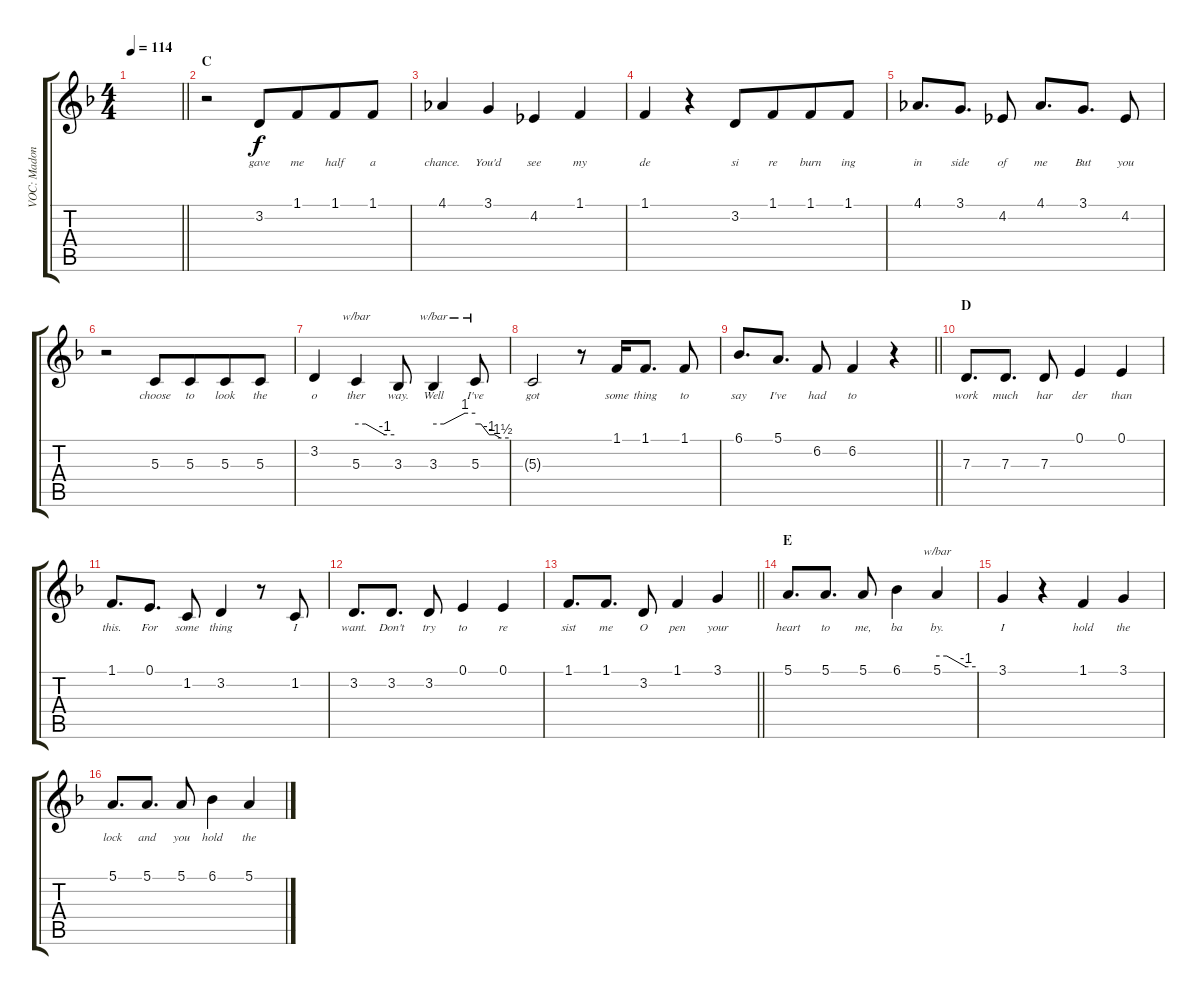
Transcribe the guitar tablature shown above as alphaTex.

\track ("VOC: Madonna" "VOC: Madon") {instrument tenorsax}
\staff {score tabs}
\tuning (E4 B3 G3 D3 A2 E2) {hide}
\ts (4 4)
\tempo 114
\clef g2
\barLineRight lightlight
\ks f
|
\section ("" "C")
r.2 3.2.8{lyrics (0 "gave") lyrics (1 "") lyrics (2 "") lyrics (3 "") lyrics (4 "")} 1.1.8{lyrics (0 "me") lyrics (1 "") lyrics (2 "") lyrics (3 "") lyrics (4 "") beam merge} 1.1.8{lyrics (0 "half") lyrics (1 "") lyrics (2 "") lyrics (3 "") lyrics (4 "")} 1.1.8{lyrics (0 "a") lyrics (1 "") lyrics (2 "") lyrics (3 "") lyrics (4 "")} |
4.1.4{lyrics (0 "chance.") lyrics (1 "") lyrics (2 "") lyrics (3 "") lyrics (4 "")} 3.1.4{lyrics (0 "You'd") lyrics (1 "") lyrics (2 "") lyrics (3 "") lyrics (4 "")} 4.2.4{lyrics (0 "see") lyrics (1 "") lyrics (2 "") lyrics (3 "") lyrics (4 "")} 1.1.4{lyrics (0 "my") lyrics (1 "") lyrics (2 "") lyrics (3 "") lyrics (4 "")} |
1.1.4{lyrics (0 "de") lyrics (1 "") lyrics (2 "") lyrics (3 "") lyrics (4 "")} r.4 3.2.8{lyrics (0 "si") lyrics (1 "") lyrics (2 "") lyrics (3 "") lyrics (4 "")} 1.1.8{lyrics (0 "re") lyrics (1 "") lyrics (2 "") lyrics (3 "") lyrics (4 "") beam merge} 1.1.8{lyrics (0 "burn") lyrics (1 "") lyrics (2 "") lyrics (3 "") lyrics (4 "")} 1.1.8{lyrics (0 "ing") lyrics (1 "") lyrics (2 "") lyrics (3 "") lyrics (4 "")} |
4.1.8{d lyrics (0 "in") lyrics (1 "") lyrics (2 "") lyrics (3 "") lyrics (4 "")} 3.1.8{d lyrics (0 "side") lyrics (1 "") lyrics (2 "") lyrics (3 "") lyrics (4 "")} 4.2.8{lyrics (0 "of") lyrics (1 "") lyrics (2 "") lyrics (3 "") lyrics (4 "")} 4.1.8{d lyrics (0 "me") lyrics (1 "") lyrics (2 "") lyrics (3 "") lyrics (4 "")} 3.1.8{d lyrics (0 "But") lyrics (1 "") lyrics (2 "") lyrics (3 "") lyrics (4 "")} 4.2.8{lyrics (0 "you") lyrics (1 "") lyrics (2 "") lyrics (3 "") lyrics (4 "")} |
r.2 5.3.8{lyrics (0 "choose") lyrics (1 "") lyrics (2 "") lyrics (3 "") lyrics (4 "")} 5.3.8{lyrics (0 "to") lyrics (1 "") lyrics (2 "") lyrics (3 "") lyrics (4 "") beam merge} 5.3.8{lyrics (0 "look") lyrics (1 "") lyrics (2 "") lyrics (3 "") lyrics (4 "")} 5.3.8{lyrics (0 "the") lyrics (1 "") lyrics (2 "") lyrics (3 "") lyrics (4 "")} |
3.2.4{lyrics (0 "o") lyrics (1 "") lyrics (2 "") lyrics (3 "") lyrics (4 "")} 5.3.4{tbe (custom default 0 0 15 0 45 -4 60 -4) lyrics (0 "ther") lyrics (1 "") lyrics (2 "") lyrics (3 "") lyrics (4 "")} 3.3.8{lyrics (0 "way.") lyrics (1 "") lyrics (2 "") lyrics (3 "") lyrics (4 "")} 3.3.4{tbe (custom default 0 0 15 0 45 4 60 4) lyrics (0 "Well") lyrics (1 "") lyrics (2 "") lyrics (3 "") lyrics (4 "")} 5.3.8{tbe (custom default 0 0 10 0 25 -4 35 -4 45 -6 60 -6) lyrics (0 "I've") lyrics (1 "") lyrics (2 "") lyrics (3 "") lyrics (4 "")} |
5.3{t}.2{lyrics (0 "got") lyrics (1 "") lyrics (2 "") lyrics (3 "") lyrics (4 "")} r.8 1.1.16{lyrics (0 "some") lyrics (1 "") lyrics (2 "") lyrics (3 "") lyrics (4 "")} 1.1.8{d lyrics (0 "thing") lyrics (1 "") lyrics (2 "") lyrics (3 "") lyrics (4 "")} 1.1.8{lyrics (0 "to") lyrics (1 "") lyrics (2 "") lyrics (3 "") lyrics (4 "")} |
\barLineRight lightlight
6.1.8{d lyrics (0 "say") lyrics (1 "") lyrics (2 "") lyrics (3 "") lyrics (4 "")} 5.1.8{d lyrics (0 "I've") lyrics (1 "") lyrics (2 "") lyrics (3 "") lyrics (4 "")} 6.2.8{lyrics (0 "had") lyrics (1 "") lyrics (2 "") lyrics (3 "") lyrics (4 "")} 6.2.4{lyrics (0 "to") lyrics (1 "") lyrics (2 "") lyrics (3 "") lyrics (4 "")} r.4 |
\section ("" "D")
7.3.8{d lyrics (0 "work") lyrics (1 "") lyrics (2 "") lyrics (3 "") lyrics (4 "")} 7.3.8{d lyrics (0 "much") lyrics (1 "") lyrics (2 "") lyrics (3 "") lyrics (4 "")} 7.3.8{lyrics (0 "har") lyrics (1 "") lyrics (2 "") lyrics (3 "") lyrics (4 "")} 0.1.4{lyrics (0 "der") lyrics (1 "") lyrics (2 "") lyrics (3 "") lyrics (4 "")} 0.1.4{lyrics (0 "than") lyrics (1 "") lyrics (2 "") lyrics (3 "") lyrics (4 "")} |
1.1.8{d lyrics (0 "this.") lyrics (1 "") lyrics (2 "") lyrics (3 "") lyrics (4 "")} 0.1.8{d lyrics (0 "For") lyrics (1 "") lyrics (2 "") lyrics (3 "") lyrics (4 "")} 1.2.8{lyrics (0 "some") lyrics (1 "") lyrics (2 "") lyrics (3 "") lyrics (4 "")} 3.2.4{lyrics (0 "thing") lyrics (1 "") lyrics (2 "") lyrics (3 "") lyrics (4 "")} r.8 1.2.8{lyrics (0 "I") lyrics (1 "") lyrics (2 "") lyrics (3 "") lyrics (4 "")} |
3.2.8{d lyrics (0 "want.") lyrics (1 "") lyrics (2 "") lyrics (3 "") lyrics (4 "")} 3.2.8{d lyrics (0 "Don't") lyrics (1 "") lyrics (2 "") lyrics (3 "") lyrics (4 "")} 3.2.8{lyrics (0 "try") lyrics (1 "") lyrics (2 "") lyrics (3 "") lyrics (4 "")} 0.1.4{lyrics (0 "to") lyrics (1 "") lyrics (2 "") lyrics (3 "") lyrics (4 "")} 0.1.4{lyrics (0 "re") lyrics (1 "") lyrics (2 "") lyrics (3 "") lyrics (4 "")} |
\barLineRight lightlight
1.1.8{d lyrics (0 "sist") lyrics (1 "") lyrics (2 "") lyrics (3 "") lyrics (4 "")} 1.1.8{d lyrics (0 "me") lyrics (1 "") lyrics (2 "") lyrics (3 "") lyrics (4 "")} 3.2.8{lyrics (0 "O") lyrics (1 "") lyrics (2 "") lyrics (3 "") lyrics (4 "")} 1.1.4{lyrics (0 "pen") lyrics (1 "") lyrics (2 "") lyrics (3 "") lyrics (4 "")} 3.1.4{lyrics (0 "your") lyrics (1 "") lyrics (2 "") lyrics (3 "") lyrics (4 "")} |
\section ("" "E")
5.1.8{d lyrics (0 "heart") lyrics (1 "") lyrics (2 "") lyrics (3 "") lyrics (4 "")} 5.1.8{d lyrics (0 "to") lyrics (1 "") lyrics (2 "") lyrics (3 "") lyrics (4 "")} 5.1.8{lyrics (0 "me,") lyrics (1 "") lyrics (2 "") lyrics (3 "") lyrics (4 "")} 6.1.4{lyrics (0 "ba") lyrics (1 "") lyrics (2 "") lyrics (3 "") lyrics (4 "")} 5.1.4{tbe (custom default 0 0 15 0 45 -4 60 -4) lyrics (0 "by.") lyrics (1 "") lyrics (2 "") lyrics (3 "") lyrics (4 "")} |
3.1.4{lyrics (0 "I") lyrics (1 "") lyrics (2 "") lyrics (3 "") lyrics (4 "")} r.4 1.1.4{lyrics (0 "hold") lyrics (1 "") lyrics (2 "") lyrics (3 "") lyrics (4 "")} 3.1.4{lyrics (0 "the") lyrics (1 "") lyrics (2 "") lyrics (3 "") lyrics (4 "")} |
5.1.8{d lyrics (0 "lock") lyrics (1 "") lyrics (2 "") lyrics (3 "") lyrics (4 "")} 5.1.8{d lyrics (0 "and") lyrics (1 "") lyrics (2 "") lyrics (3 "") lyrics (4 "")} 5.1.8{lyrics (0 "you") lyrics (1 "") lyrics (2 "") lyrics (3 "") lyrics (4 "")} 6.1.4{lyrics (0 "hold") lyrics (1 "") lyrics (2 "") lyrics (3 "") lyrics (4 "")} 5.1.4{lyrics (0 "the") lyrics (1 "") lyrics (2 "") lyrics (3 "") lyrics (4 "")}
